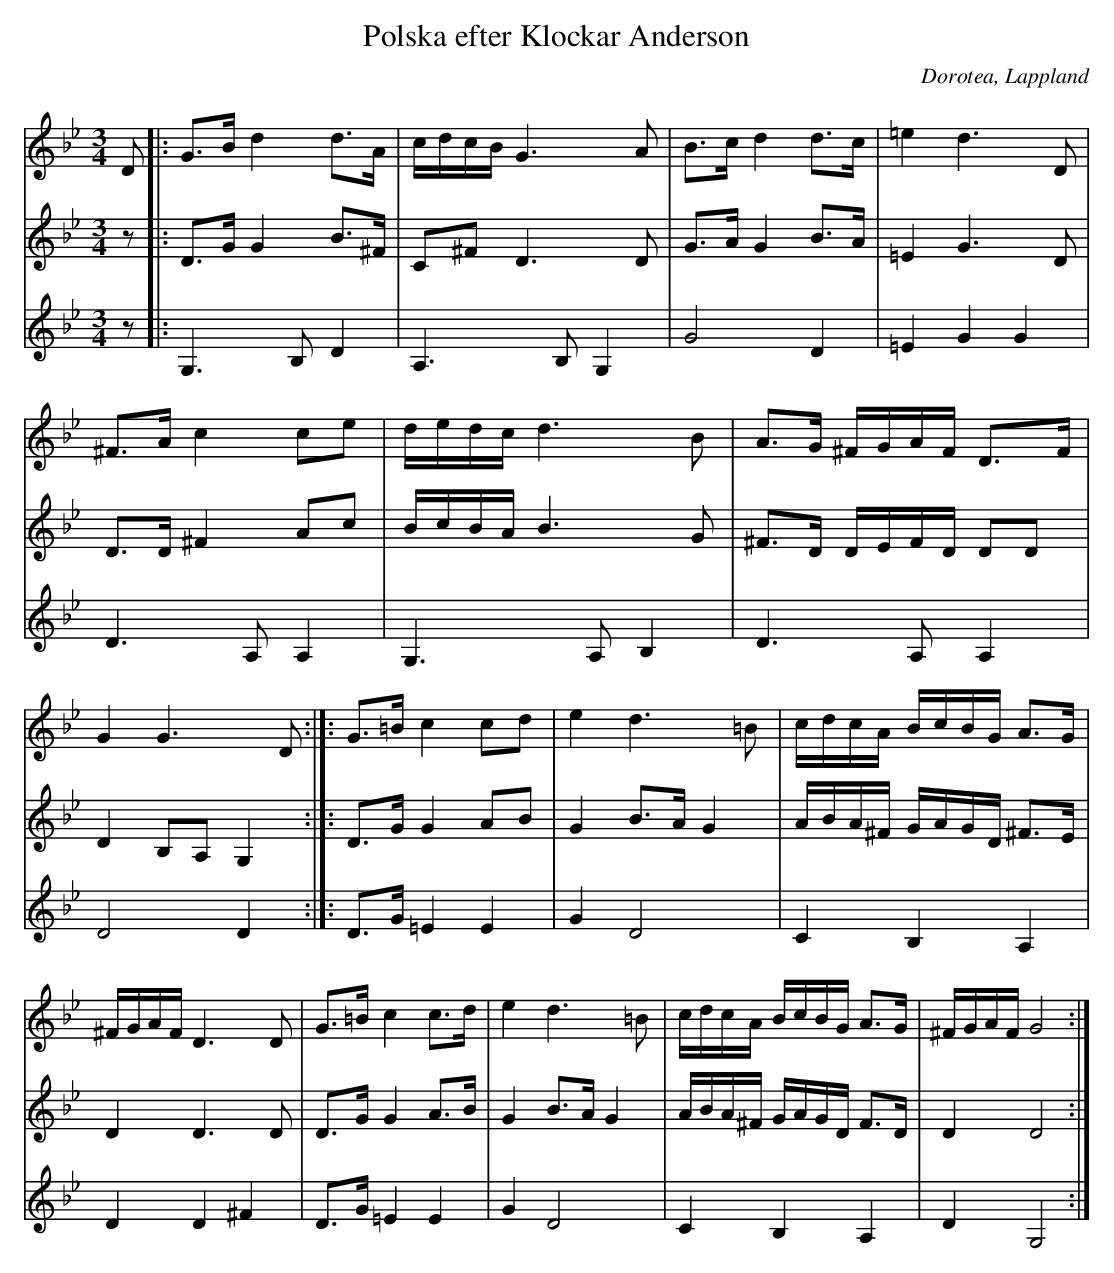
X:1
T:Polska efter Klockar Anderson
O:Dorotea, Lappland
M:3/4
L:1/16
K:Gm
V:1
 D2 |: G3B d4 d3A | cdcB G6 A2 | B3c d4 d3c | =e4 d6 D2 | ^F3A c4 c2e2 | dedc d6 B2 | A3G ^FGAF D3F | G4 G6 D2 :|]: G3=B c4 c2d2 | e4 d6 =B2 | cdcA BcBG A3G |^FGAF D6 D2 | G3=B c4 c3d | e4 d6 =B2 | cdcA BcBG A3G | ^FGAF G8 :|
V:2
 z2|: D3G G4 B3^F | C2^F2 D6 D2  | G3A G4 B3A | =E4 G6 D2 | D3D ^F4 A2c2 | BcBA B6 G2 | ^F3D DEFD D2D2 | D4 B,2A,2 G,4 :|]: D3G G4 A2B2 | G4 B3A G4 | ABA^F GAGD ^F3E | D4 D6 D2 | D3G G4 A3B1 | G4 B3A G4 | ABA^F GAGD F3D | D4 D8 :|
V:3
z2 |: G,6 B,2 D4 | A,6 B,2 G,4 | G8 D4  | =E4 G4 G4 | D6 A,2 A,4 | G,6 A,2 B,4 | D6 A,2 A,4 | D8 D4 :|]: D3G1 =E4 E4 | G4 D8 | C4 B,4 A,4 | D4 D4 ^F4 | D3G1 =E4 E4 | G4 D8 | C4 B,4 A,4 | D4 G,8 :|
